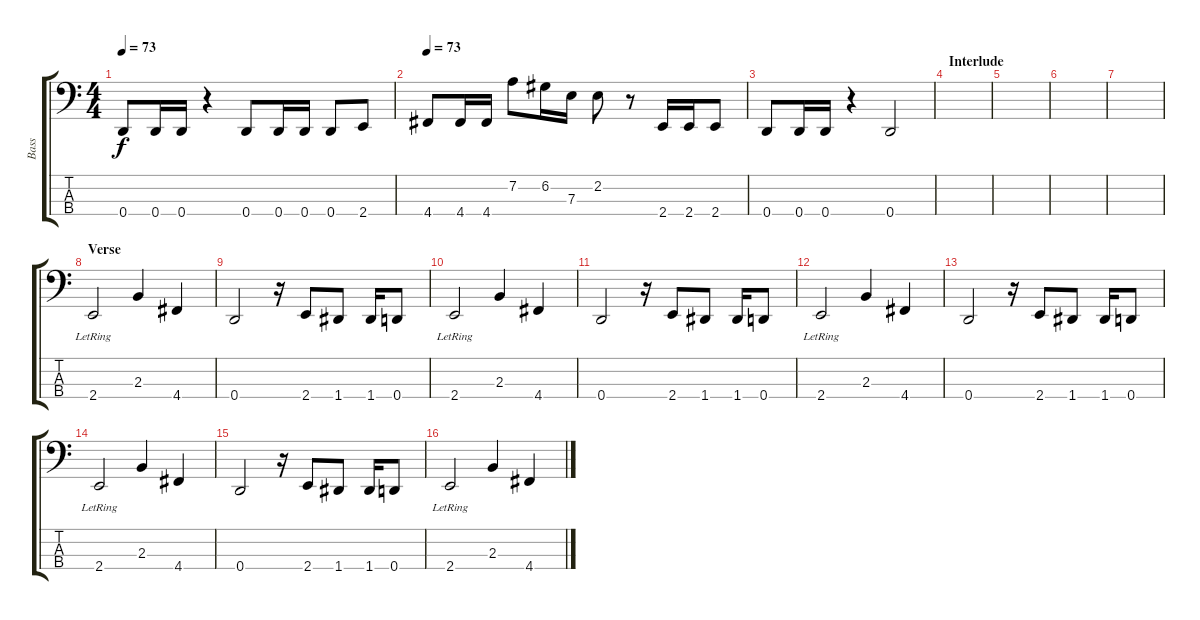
\track ("Bass" "Bass") {instrument electricbassfinger}
\staff {score tabs}
\tuning (G2 D2 A1 D1) {hide}
\ts (4 4)
\tempo 73
\clef f4
\ks c
0.4.8{dy f} 0.4.16 0.4.16 r.4 0.4.8 0.4.16 0.4.16 0.4.8 2.4.8 |
\tempo 73
4.4.8 4.4.16 4.4.16 7.2.8 6.2.16 7.3.16 2.2.8 r.8 2.4.16 2.4.16 2.4.8 |
0.4.8 0.4.16 0.4.16 r.4 0.4.2 |
\section ("" "Interlude")
|
|
|
|
\section ("" "Verse")
2.4{lr}.2 2.3.4 4.4.4 |
0.4.2 r.16 2.4.8 1.4.8 1.4.16 0.4.8 |
2.4{lr}.2 2.3.4 4.4.4 |
0.4.2 r.16 2.4.8 1.4.8 1.4.16 0.4.8 |
2.4{lr}.2 2.3.4 4.4.4 |
0.4.2 r.16 2.4.8 1.4.8 1.4.16 0.4.8 |
2.4{lr}.2 2.3.4 4.4.4 |
0.4.2 r.16 2.4.8 1.4.8 1.4.16 0.4.8 |
2.4{lr}.2 2.3.4 4.4.4
